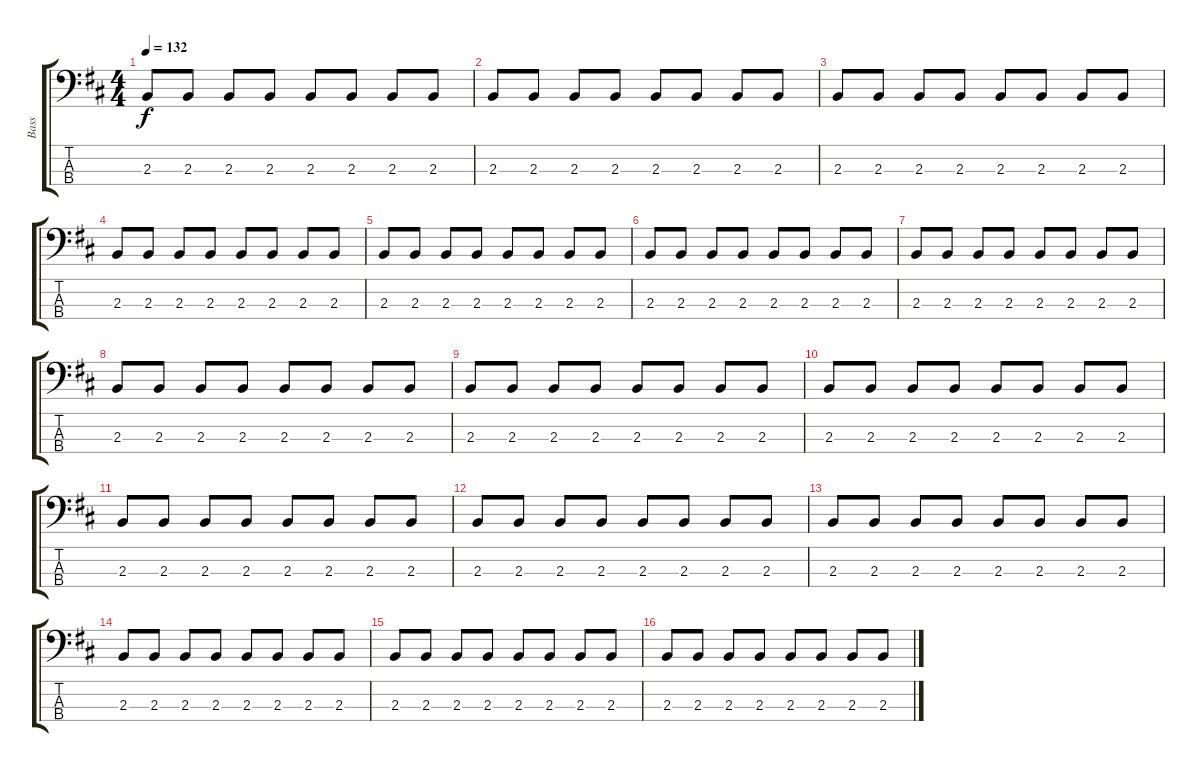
\track ("Bass" "Bass") {instrument electricbassfinger}
\staff {score tabs}
\tuning (G2 D2 A1 E1) {hide}
\ts (4 4)
\tempo 132
\clef f4
\ks d
2.3.8{dy f} 2.3.8 2.3.8 2.3.8 2.3.8 2.3.8 2.3.8 2.3.8 |
2.3.8 2.3.8 2.3.8 2.3.8 2.3.8 2.3.8 2.3.8 2.3.8 |
2.3.8 2.3.8 2.3.8 2.3.8 2.3.8 2.3.8 2.3.8 2.3.8 |
2.3.8 2.3.8 2.3.8 2.3.8 2.3.8 2.3.8 2.3.8 2.3.8 |
2.3.8 2.3.8 2.3.8 2.3.8 2.3.8 2.3.8 2.3.8 2.3.8 |
2.3.8 2.3.8 2.3.8 2.3.8 2.3.8 2.3.8 2.3.8 2.3.8 |
2.3.8 2.3.8 2.3.8 2.3.8 2.3.8 2.3.8 2.3.8 2.3.8 |
2.3.8 2.3.8 2.3.8 2.3.8 2.3.8 2.3.8 2.3.8 2.3.8 |
2.3.8 2.3.8 2.3.8 2.3.8 2.3.8 2.3.8 2.3.8 2.3.8 |
2.3.8 2.3.8 2.3.8 2.3.8 2.3.8 2.3.8 2.3.8 2.3.8 |
2.3.8 2.3.8 2.3.8 2.3.8 2.3.8 2.3.8 2.3.8 2.3.8 |
2.3.8 2.3.8 2.3.8 2.3.8 2.3.8 2.3.8 2.3.8 2.3.8 |
2.3.8 2.3.8 2.3.8 2.3.8 2.3.8 2.3.8 2.3.8 2.3.8 |
2.3.8 2.3.8 2.3.8 2.3.8 2.3.8 2.3.8 2.3.8 2.3.8 |
2.3.8 2.3.8 2.3.8 2.3.8 2.3.8 2.3.8 2.3.8 2.3.8 |
2.3.8 2.3.8 2.3.8 2.3.8 2.3.8 2.3.8 2.3.8 2.3.8
